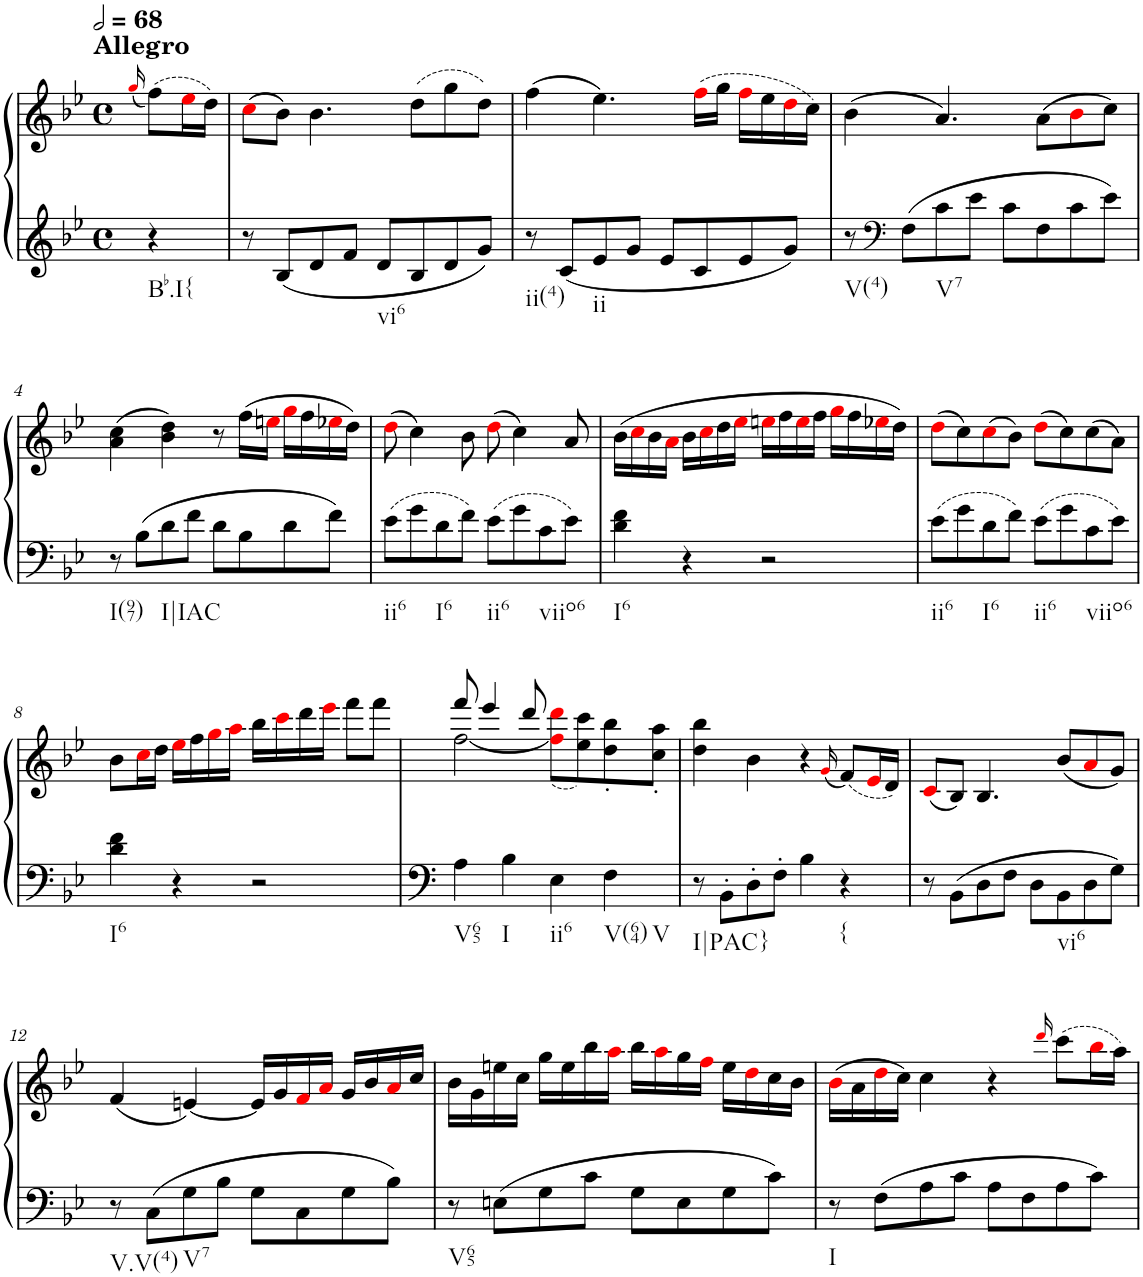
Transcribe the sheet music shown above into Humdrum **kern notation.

**kern	**kern
*part1	*part1
*staff2	*staff1
*I"Piano, Piano right	*
*I'Pno.	*
*clefG2	*clefG2
*k[b-e-]	*k[b-e-]
*M4/4	*M4/4
*met(c)	*met(c)
*MM136	*MM136
=	=
.	(16qggi/
!	!LO:TX:a:B:t=Allegro
!LO:TX:b:t=Bb.I{	!
4r	(8ff\L)
.	16ee-i\L
.	16dd\JJ)
=1	=1
8r	(8cci\L
8B-/L	8b-\J)
8d/	4.b-\
8f/J	.
!LO:TX:b:t=vi6	!
8d/L	.
8B-/	(8dd\L
8d/	8gg\
8g/J	8dd\J)
=2	=2
!LO:TX:b:t=ii(4)	!
8r	(4ff\
8c/L	.
!LO:TX:b:t=ii	!
8e-/	4.ee-\)
8g/J	.
8e-/L	.
8c/	(16ffi\LL
.	16gg\JJ
8e-/	16ffi\LL
.	16ee-\
8g/J	16ddi\
.	16cc\JJ)
=3	=3
!LO:TX:b:t=V(4)	!
8r	(4b-\
*clefF4	*
8F\L	.
!LO:TX:b:t=V7	!
8c\	4.a/)
8e-\J	.
8c\L	.
8F\	(8a\L
8c\	8b-i\
8e-\J	8cc\J)
!!LO:LB:g=z
=4	=4
!LO:TX:b:t=I(97)	!
8r	(4a\ 4cc\
8B-\L	.
!LO:TX:b:t=I|IAC	!
8d\	4b-\ 4dd\)
8f\J	.
8d\L	8r
8B-\	(16ff\LL
.	16eeni\JJ
8d\	16ggi\LL
.	16ff\
8f\J	16ee-Xi\
.	16dd\JJ)
=5	=5
!LO:TX:b:t=ii6	!
8e-\L	(8ddi\
8g\	4cc\)
!LO:TX:b:t=I6	!
8d\	.
8f\J	8b-\
!LO:TX:b:t=ii6	!
8e-\L	(8ddi\
8g\	4cc\)
!LO:TX:b:t=viio6	!
8c\	.
8e-\J	8a/
=6	=6
!LO:TX:b:t=I6	!
4d\ 4f\	(16b-\LL
.	16cci\
.	16b-\
.	16ai\JJ
4r	16b-\LL
.	16cci\
.	16dd\
.	16ee-i\JJ
2r	16eeni\LL
.	16ff\
.	16eei\
.	16ff\JJ
.	16ggi\LL
.	16ff\
.	16ee-Xi\
.	16dd\JJ)
=7	=7
!LO:TX:b:t=ii6	!
8e-\L	(8ddi\L
8g\	8cc\)
!LO:TX:b:t=I6	!
8d\	(8cci\
8f\J	8b-\J)
!LO:TX:b:t=ii6	!
8e-\L	(8ddi\L
8g\	8cc\)
!LO:TX:b:t=viio6	!
8c\	(8cc\
8e-\J	8a\J)
!!LO:LB:g=z
=8	=8
!LO:TX:b:t=I6	!
4d\ 4f\	8b-\L
.	16cci\L
.	16dd\JJ
4r	16ee-i\LL
.	16ff\
.	16ggi\
.	16aai\JJ
2r	16bb-\LL
.	16ccci\
.	16ddd\
.	16eee-i\JJ
.	8fff\L
.	8fff\J
=9	=9
*	*^
!LO:TX:b:t=V65	!	!
4A\	8fff/	[2ff\
.	4eee-/	.
!LO:TX:b:t=I	!	!
4B-\	.	.
.	8ddd/	.
!LO:TX:b:t=ii6	!	!
4E-\	(<8ffi\] 8dddi\L	2ryy
.	8ee-\ 8ccc\)	.
!LO:TX:b:t=V(64)	!	!
!LO:TX:b:t=V	!	!
4F\	8dd\'< 8bb-\'<	.
.	8cc\'< 8aa\'<J	.
*	*v	*v
=10	=10
!LO:TX:b:t=I|PAC}	!
8r	4dd\ 4bb-\
8BB-'\L	.
8D'\	4b-\
8F'\J	.
4B-\	4r
.	(16qgi/
!LO:TX:b:t={	!
4r	(8f/L)
.	16e-i/L
.	16d/JJ)
=11	=11
8r	(8ci/L
8BB-\L	8B-/J)
8D\	4.B-/
8F\J	.
8D\L	.
!LO:TX:b:t=vi6	!
8BB-\	(8b-/L
8D\	8ai/
8G\J	8g/J)
!!LO:LB:g=z
=12	=12
!LO:TX:b:t=V.V(4)	!
8r	(4f/
8C\L	.
!LO:TX:b:t=V7	!
8G\	[4en/)
8B-\J	.
8G\L	16e/LL]
.	16g/
8C\	16fi/
.	16ai/JJ
8G\	16g/LL
.	16b-/
8B-\J	16ai/
.	16cc/JJ
=13	=13
!LO:TX:b:t=V65	!
8r	16b-\LL
.	16g\
8En\L	16een\
.	16cc\JJ
8G\	16gg\LL
.	16ee\
8c\J	16bb-\
.	16aai\JJ
8G\L	16bb-\LL
.	16aai\
8E\	16gg\
.	16ffi\JJ
8G\	16ee\LL
.	16ddi\
8c\J	16cc\
.	16b-\JJ
=14	=14
!LO:TX:b:t=I	!
8r	(16b-i\LL
.	16a\
8F\L	16ddi\
.	16cc\JJ)
8A\	4cc\
8c\J	.
8A\L	4r
8F\	.
.	16qdddi/
8A\	(8ccc\L
8c\J	16bb-i\L
.	16aa\JJ)
=	=
*-	*-
